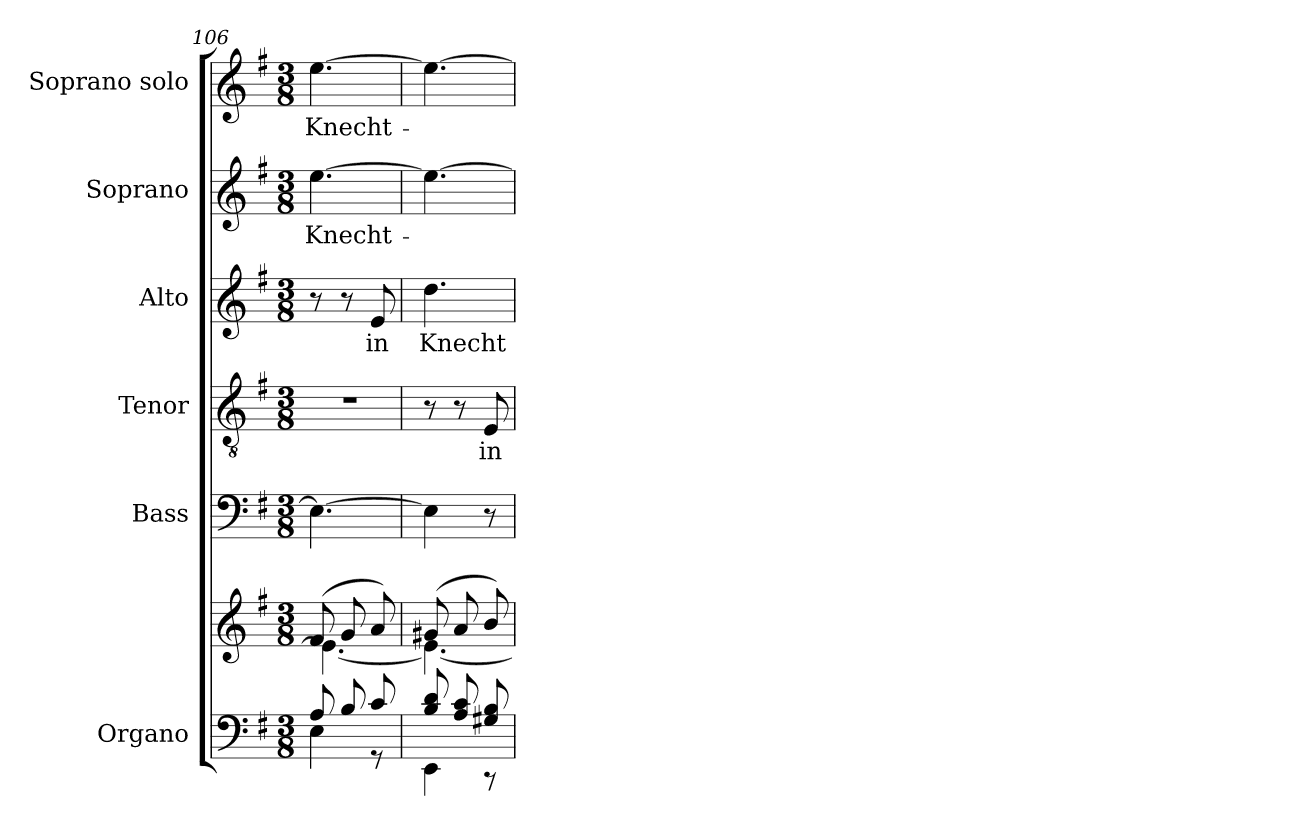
**kern	**kern	**kern	**kern	**text	**kern	**text	**kern	**text	**kern	**text
*part6	*part6	*part5	*part4	*part4	*part3	*part3	*part2	*part2	*part1	*part1
*staff7	*staff6	*staff5	*staff4	*staff4	*staff3	*staff3	*staff2	*staff2	*staff1	*staff1
*I"Organo	*	*I"Bass	*I"Tenor	*	*I"Alto	*	*I"Soprano	*	*I"Soprano solo	*
*I'Org.	*	*I'B.	*I'T.	*	*I'A.	*	*I'S.	*	*I'S.s	*
*clefF4	*clefG2	*clefF4	*clefGv2	*	*clefG2	*	*clefG2	*	*clefG2	*
*k[f#]	*k[f#]	*k[f#]	*k[f#]	*	*k[f#]	*	*k[f#]	*	*k[f#]	*
*M3/8	*M3/8	*M3/8	*M3/8	*	*M3/8	*	*M3/8	*	*M3/8	*
=106	=106	=106	=106	=106	=106	=106	=106	=106	=106	=106
*^	*^	*	*	*	*	*	*	*	*	*
!	!	!	!	!	!	!	!	!	!	!LO:LY:b	!	!LO:LY:b
8A/	4E\	(>8f#/	4.e\_	4.E\_	4.r	.	8r	.	[4.ee\	Knecht-	[4.ee\	Knecht-
8B/	.	8g/	.	.	.	.	8r	.	.	.	.	.
!	!	!	!	!	!	!	!	!LO:LY:b	!	!	!	!
8c/	8r	8a/)	.	.	.	.	8e/	in	.	.	.	.
=107	=107	=107	=107	=107	=107	=107	=107	=107	=107	=107	=107	=107
!	!	!	!	!	!	!	!	!LO:LY:b	!	!	!	!
8B/ 8d/	4EE\	(>8g#X/	4.e\_	4E\]	8r	.	4.dd\	Knecht-	4.ee\_	.	4.ee\_	.
8A/ 8c/	.	8a/	.	.	8r	.	.	.	.	.	.	.
!	!	!	!	!	!	!LO:LY:b	!	!	!	!	!	!
8G#X/ 8B/	8r	8b/)	.	8r	8E/	in	.	.	.	.	.	.
*v	*v	*	*	*	*	*	*	*	*	*	*	*
*	*v	*v	*	*	*	*	*	*	*	*	*
=	=	=	=	=	=	=	=	=	=	=
*-	*-	*-	*-	*-	*-	*-	*-	*-	*-	*-
